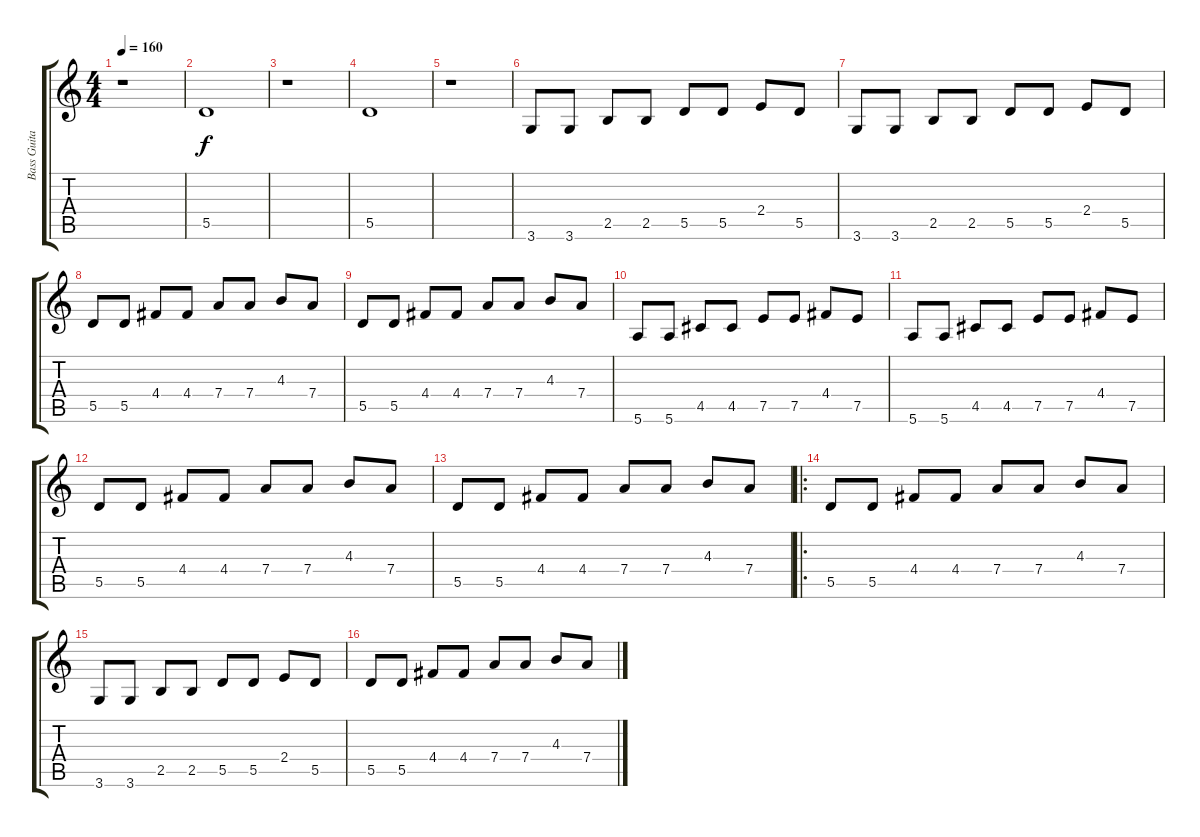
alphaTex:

\track ("Bass Guitar" "Bass Guita") {instrument electricbassfinger}
\staff {score tabs}
\tuning (E4 B3 G3 D3 A2 E2) {hide}
\ts (4 4)
\tempo 160
\clef g2
\ks c
r.1{dy f instrument electricbassfinger} |
5.5.1 |
r.1 |
5.5.1 |
r.1 |
3.6.8 3.6.8 2.5.8 2.5.8 5.5.8 5.5.8 2.4.8 5.5.8 |
3.6.8 3.6.8 2.5.8 2.5.8 5.5.8 5.5.8 2.4.8 5.5.8 |
5.5.8 5.5.8 4.4.8 4.4.8 7.4.8 7.4.8 4.3.8 7.4.8 |
5.5.8 5.5.8 4.4.8 4.4.8 7.4.8 7.4.8 4.3.8 7.4.8 |
5.6.8 5.6.8 4.5.8 4.5.8 7.5.8 7.5.8 4.4.8 7.5.8 |
5.6.8 5.6.8 4.5.8 4.5.8 7.5.8 7.5.8 4.4.8 7.5.8 |
5.5.8 5.5.8 4.4.8 4.4.8 7.4.8 7.4.8 4.3.8 7.4.8 |
5.5.8 5.5.8 4.4.8 4.4.8 7.4.8 7.4.8 4.3.8 7.4.8 |
\ro
5.5.8 5.5.8 4.4.8 4.4.8 7.4.8 7.4.8 4.3.8 7.4.8 |
3.6.8 3.6.8 2.5.8 2.5.8 5.5.8 5.5.8 2.4.8 5.5.8 |
5.5.8 5.5.8 4.4.8 4.4.8 7.4.8 7.4.8 4.3.8 7.4.8
